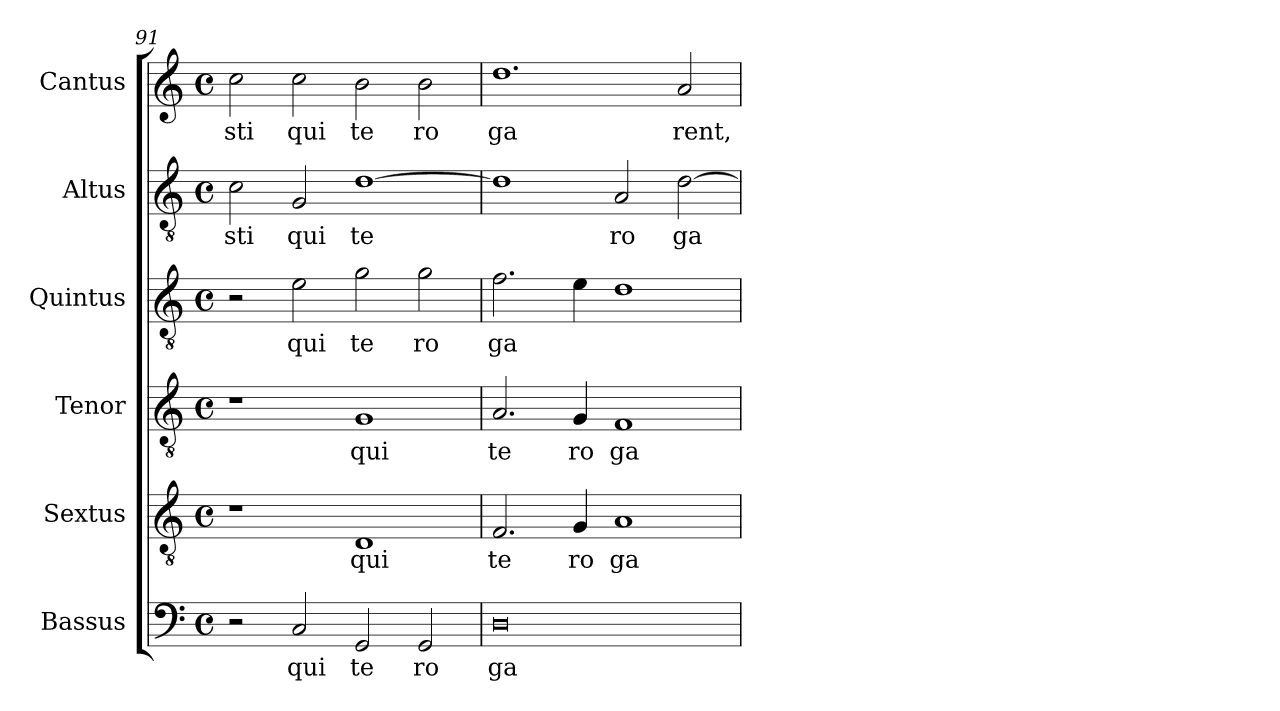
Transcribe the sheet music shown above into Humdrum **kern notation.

**kern	**text	**kern	**text	**kern	**text	**kern	**text	**kern	**text	**kern	**text
*part6	*part6	*part5	*part5	*part4	*part4	*part3	*part3	*part2	*part2	*part1	*part1
*staff6	*staff6	*staff5	*staff5	*staff4	*staff4	*staff3	*staff3	*staff2	*staff2	*staff1	*staff1
*I"Bassus	*	*I"Sextus	*	*I"Tenor	*	*I"Quintus	*	*I"Altus	*	*I"Cantus	*
*clefF4	*	*clefGv2	*	*clefGv2	*	*clefGv2	*	*clefGv2	*	*clefG2	*
*M4/4	*	*M4/4	*	*M4/4	*	*M4/4	*	*M4/4	*	*M4/4	*
*met(c)	*	*met(c)	*	*met(c)	*	*met(c)	*	*met(c)	*	*met(c)	*
=91	=91	=91	=91	=91	=91	=91	=91	=91	=91	=91	=91
!	!	!	!	!	!	!	!	!	!LO:LY:b:cj	!	!LO:LY:b:cj
2r	.	1r	.	1r	.	2r	.	2c\	sti	2cc\	sti
!	!LO:LY:b:cj	!	!	!	!	!	!LO:LY:b:cj	!	!LO:LY:b:cj	!	!LO:LY:b:cj
2C/	qui	.	.	.	.	2e\	qui	2G/	qui	2cc\	qui
!	!LO:LY:b:cj	!	!LO:LY:b:cj	!	!LO:LY:b:cj	!	!LO:LY:b:cj	!	!LO:LY:b:cj	!	!LO:LY:b:cj
2GG/	te	1D	qui	1G	qui	2g\	te	[>1d	te	2b\	te
!	!LO:LY:b:cj	!	!	!	!	!	!LO:LY:b:cj	!	!	!	!LO:LY:b:cj
2GG/	ro	.	.	.	.	2g\	ro	.	.	2b\	ro
=92	=92	=92	=92	=92	=92	=92	=92	=92	=92	=92	=92
!	!LO:LY:b:cj	!	!LO:LY:b:cj	!	!LO:LY:b:cj	!	!LO:LY:b:cj	!	!	!	!LO:LY:b:cj
0D	ga	2.F/	te	2.A/	te	2.f\	ga	1d]	.	1.dd	ga
!	!	!	!LO:LY:b:cj	!	!LO:LY:b:cj	!	!	!	!	!	!
.	.	4G/	ro	4G/	ro	4e\	.	.	.	.	.
!	!	!	!LO:LY:b:cj	!	!LO:LY:b:cj	!	!	!	!LO:LY:b:cj	!	!
.	.	1A	ga	1F	ga	1d	.	2A/	ro	.	.
!	!	!	!	!	!	!	!	!	!LO:LY:b:cj	!	!LO:LY:b:cj
.	.	.	.	.	.	.	.	[>2d\	ga	2a/	rent,
=	=	=	=	=	=	=	=	=	=	=	=
*-	*-	*-	*-	*-	*-	*-	*-	*-	*-	*-	*-
